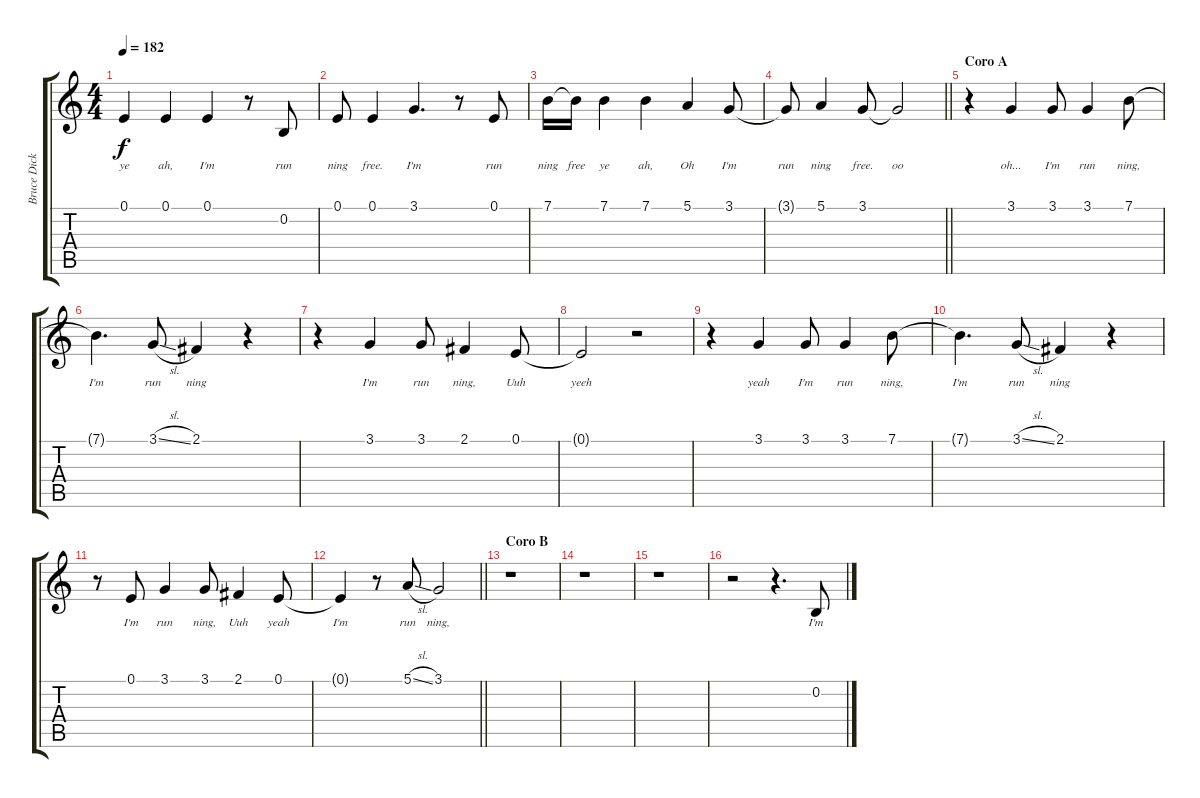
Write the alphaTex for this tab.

\track ("Bruce Dickinson" "Bruce Dick") {instrument lead2sawtooth}
\staff {score tabs}
\tuning (E4 B3 G3 D3 A2 E2) {hide}
\ts (4 4)
\tempo 182
\clef g2
\ks c
0.1.4{lyrics (0 "ye") lyrics (1 "") lyrics (2 "") lyrics (3 "") lyrics (4 "") dy f} 0.1.4{lyrics (0 "ah,") lyrics (1 "") lyrics (2 "") lyrics (3 "") lyrics (4 "")} 0.1.4{lyrics (0 "I'm") lyrics (1 "") lyrics (2 "") lyrics (3 "") lyrics (4 "")} r.8 0.2.8{lyrics (0 "run") lyrics (1 "") lyrics (2 "") lyrics (3 "") lyrics (4 "")} |
0.1.8{lyrics (0 "ning") lyrics (1 "") lyrics (2 "") lyrics (3 "") lyrics (4 "")} 0.1.4{lyrics (0 "free.") lyrics (1 "") lyrics (2 "") lyrics (3 "") lyrics (4 "")} 3.1.4{d lyrics (0 "I'm") lyrics (1 "") lyrics (2 "") lyrics (3 "") lyrics (4 "")} r.8 0.1.8{lyrics (0 "run") lyrics (1 "") lyrics (2 "") lyrics (3 "") lyrics (4 "")} |
7.1.16{lyrics (0 "ning") lyrics (1 "") lyrics (2 "") lyrics (3 "") lyrics (4 "")} 7.1{t}.16{lyrics (0 "free") lyrics (1 "") lyrics (2 "") lyrics (3 "") lyrics (4 "")} 7.1.4{lyrics (0 "ye") lyrics (1 "") lyrics (2 "") lyrics (3 "") lyrics (4 "")} 7.1.4{lyrics (0 "ah,") lyrics (1 "") lyrics (2 "") lyrics (3 "") lyrics (4 "")} 5.1.4{lyrics (0 "Oh") lyrics (1 "") lyrics (2 "") lyrics (3 "") lyrics (4 "")} 3.1.8{lyrics (0 "I'm") lyrics (1 "") lyrics (2 "") lyrics (3 "") lyrics (4 "")} |
\barLineRight lightlight
3.1{t}.8{lyrics (0 "run") lyrics (1 "") lyrics (2 "") lyrics (3 "") lyrics (4 "")} 5.1.4{lyrics (0 "ning") lyrics (1 "") lyrics (2 "") lyrics (3 "") lyrics (4 "")} 3.1.8{lyrics (0 "free.") lyrics (1 "") lyrics (2 "") lyrics (3 "") lyrics (4 "")} 3.1{t}.2{lyrics (0 "oo") lyrics (1 "") lyrics (2 "") lyrics (3 "") lyrics (4 "")} |
\section ("" "Coro A")
r.4 3.1.4{lyrics (0 "oh...") lyrics (1 "") lyrics (2 "") lyrics (3 "") lyrics (4 "")} 3.1.8{lyrics (0 "I'm") lyrics (1 "") lyrics (2 "") lyrics (3 "") lyrics (4 "")} 3.1.4{lyrics (0 "run") lyrics (1 "") lyrics (2 "") lyrics (3 "") lyrics (4 "")} 7.1.8{lyrics (0 "ning,") lyrics (1 "") lyrics (2 "") lyrics (3 "") lyrics (4 "")} |
7.1{t}.4{d lyrics (0 "I'm") lyrics (1 "") lyrics (2 "") lyrics (3 "") lyrics (4 "")} 3.1{sl}.8{lyrics (0 "run") lyrics (1 "") lyrics (2 "") lyrics (3 "") lyrics (4 "")} 2.1.4{lyrics (0 "ning") lyrics (1 "") lyrics (2 "") lyrics (3 "") lyrics (4 "")} r.4 |
r.4 3.1.4{lyrics (0 "I'm") lyrics (1 "") lyrics (2 "") lyrics (3 "") lyrics (4 "")} 3.1.8{lyrics (0 "run") lyrics (1 "") lyrics (2 "") lyrics (3 "") lyrics (4 "")} 2.1.4{lyrics (0 "ning,") lyrics (1 "") lyrics (2 "") lyrics (3 "") lyrics (4 "")} 0.1.8{lyrics (0 "Uuh") lyrics (1 "") lyrics (2 "") lyrics (3 "") lyrics (4 "")} |
0.1{t}.2{lyrics (0 "yeeh") lyrics (1 "") lyrics (2 "") lyrics (3 "") lyrics (4 "")} r.2 |
r.4 3.1.4{lyrics (0 "yeah") lyrics (1 "") lyrics (2 "") lyrics (3 "") lyrics (4 "")} 3.1.8{lyrics (0 "I'm") lyrics (1 "") lyrics (2 "") lyrics (3 "") lyrics (4 "")} 3.1.4{lyrics (0 "run") lyrics (1 "") lyrics (2 "") lyrics (3 "") lyrics (4 "")} 7.1.8{lyrics (0 "ning,") lyrics (1 "") lyrics (2 "") lyrics (3 "") lyrics (4 "")} |
7.1{t}.4{d lyrics (0 "I'm") lyrics (1 "") lyrics (2 "") lyrics (3 "") lyrics (4 "")} 3.1{sl}.8{lyrics (0 "run") lyrics (1 "") lyrics (2 "") lyrics (3 "") lyrics (4 "")} 2.1.4{lyrics (0 "ning") lyrics (1 "") lyrics (2 "") lyrics (3 "") lyrics (4 "")} r.4 |
r.8 0.1.8{lyrics (0 "I'm") lyrics (1 "") lyrics (2 "") lyrics (3 "") lyrics (4 "")} 3.1.4{lyrics (0 "run") lyrics (1 "") lyrics (2 "") lyrics (3 "") lyrics (4 "")} 3.1.8{lyrics (0 "ning,") lyrics (1 "") lyrics (2 "") lyrics (3 "") lyrics (4 "")} 2.1.4{lyrics (0 "Uuh") lyrics (1 "") lyrics (2 "") lyrics (3 "") lyrics (4 "")} 0.1.8{lyrics (0 "yeah") lyrics (1 "") lyrics (2 "") lyrics (3 "") lyrics (4 "")} |
\barLineRight lightlight
0.1{t}.4{lyrics (0 "I'm") lyrics (1 "") lyrics (2 "") lyrics (3 "") lyrics (4 "")} r.8 5.1{sl}.8{lyrics (0 "run") lyrics (1 "") lyrics (2 "") lyrics (3 "") lyrics (4 "")} 3.1.2{lyrics (0 "ning,") lyrics (1 "") lyrics (2 "") lyrics (3 "") lyrics (4 "")} |
\section ("" "Coro B")
r.1 |
r.1 |
r.1 |
r.2 r.4{d} 0.2.8{lyrics (0 "I'm") lyrics (1 "") lyrics (2 "") lyrics (3 "") lyrics (4 "")}
